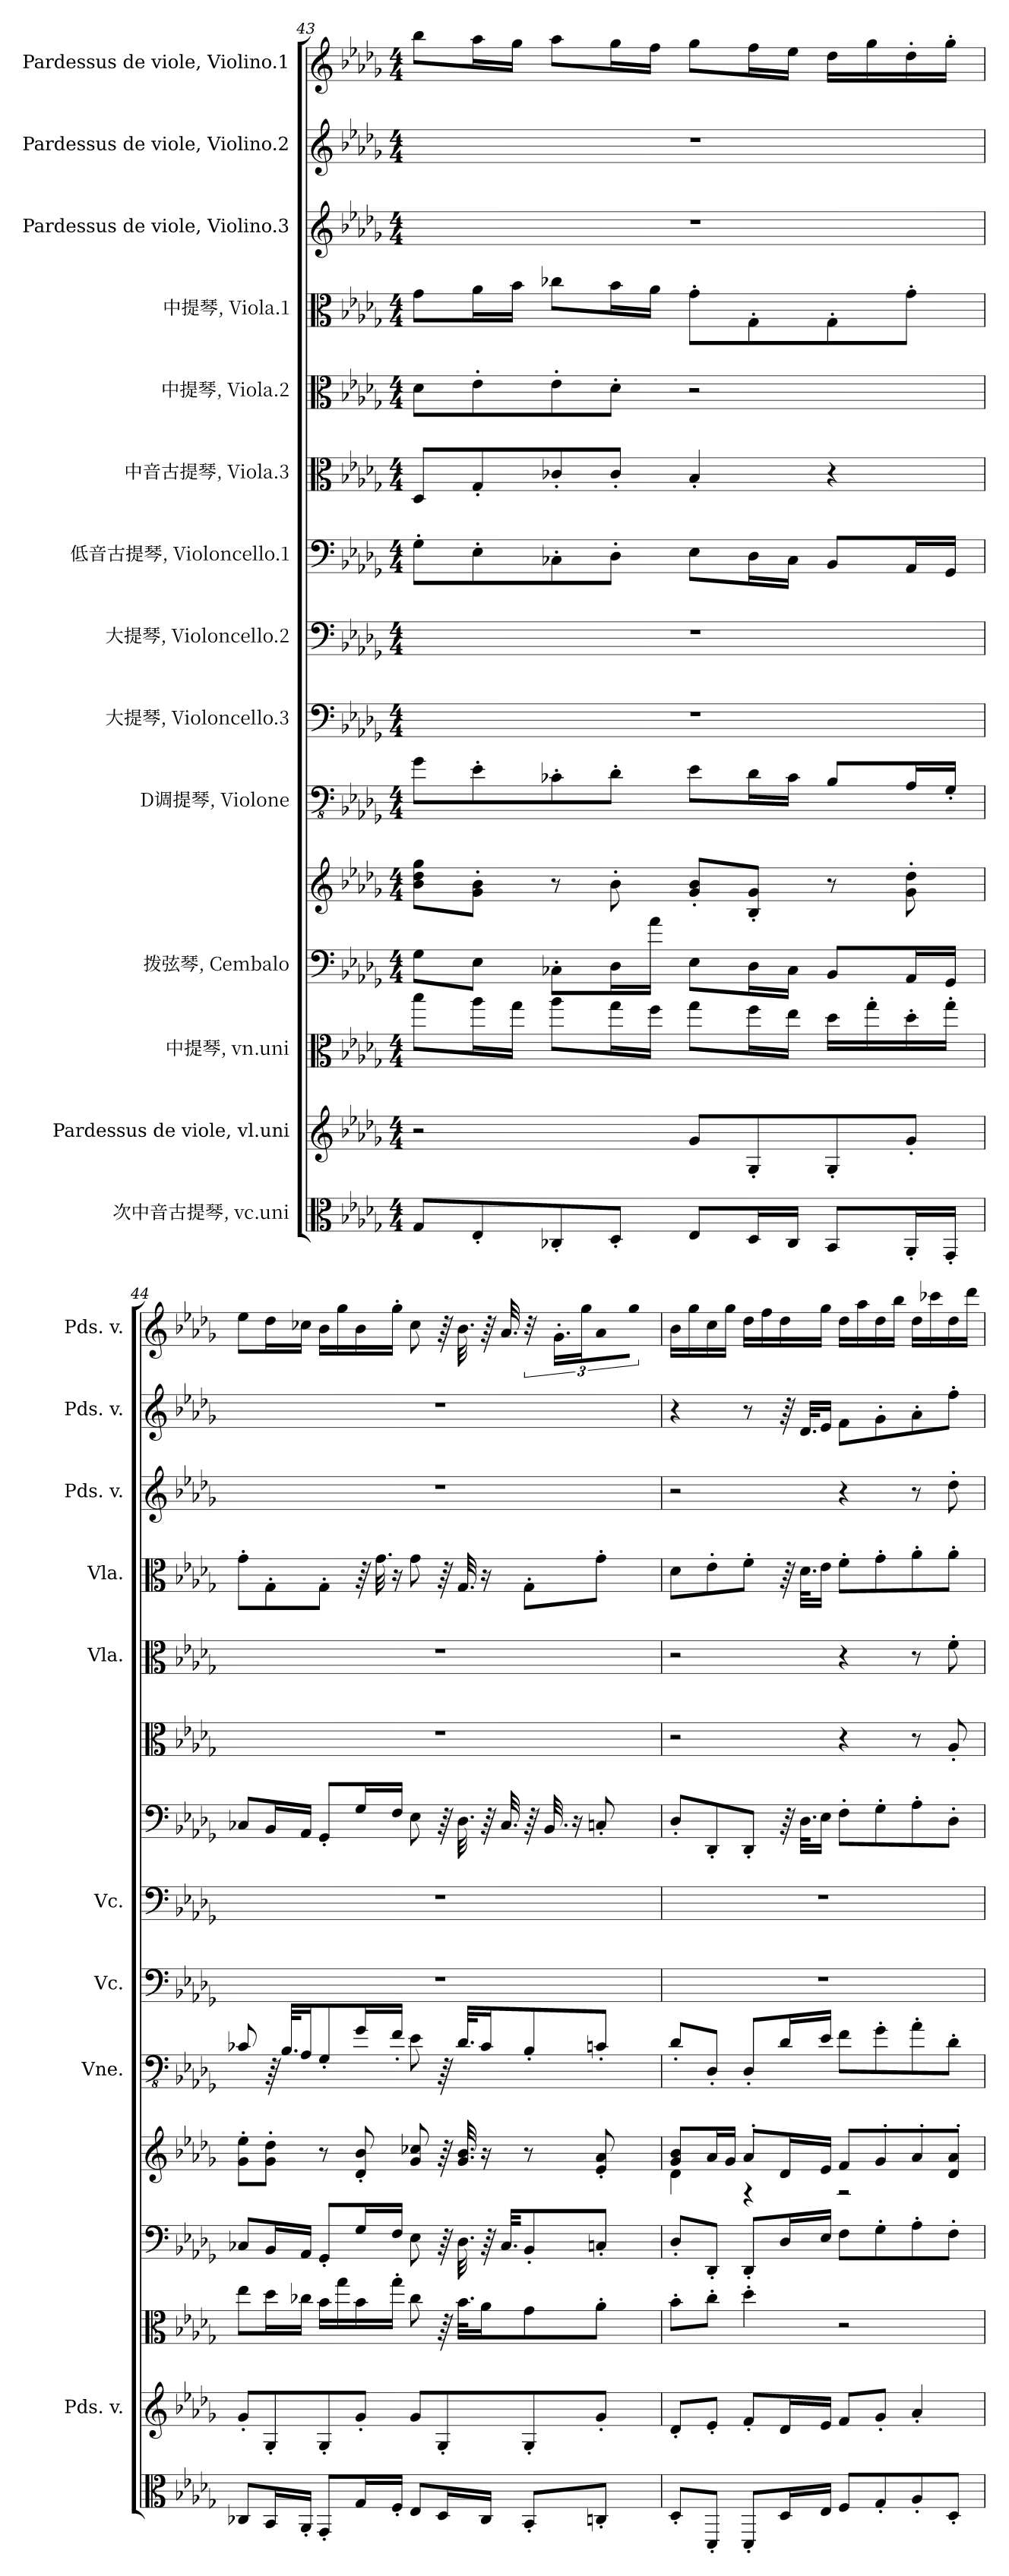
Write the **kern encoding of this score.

**kern	**kern	**kern	**kern	**kern	**kern	**kern	**kern	**kern	**kern	**kern	**kern	**kern	**kern	**kern
*part14	*part13	*part12	*part11	*part11	*part10	*part9	*part8	*part7	*part6	*part5	*part4	*part3	*part2	*part1
*staff15	*staff14	*staff13	*staff12	*staff11	*staff10	*staff9	*staff8	*staff7	*staff6	*staff5	*staff4	*staff3	*staff2	*staff1
*I"次中音古提琴, vc.uni	*I"Pardessus de viole, vl.uni	*I"中提琴, vn.uni	*I"拨弦琴, Cembalo	*	*I"D调提琴, Violone	*I"大提琴, Violoncello.3	*I"大提琴, Violoncello.2	*I"低音古提琴, Violoncello.1	*I"中音古提琴, Viola.3	*I"中提琴, Viola.2	*I"中提琴, Viola.1	*I"Pardessus de viole, Violino.3	*I"Pardessus de viole, Violino.2	*I"Pardessus de viole, Violino.1
*	*I'Pds. v.	*	*	*	*I'Vne.	*I'Vc.	*I'Vc.	*	*	*I'Vla.	*I'Vla.	*I'Pds. v.	*I'Pds. v.	*I'Pds. v.
!!LO:PB:g=z
*clefC3	*clefG2	*clefC3	*clefF4	*clefG2	*clefFv4	*clefF4	*clefF4	*clefF4	*clefC3	*clefC3	*clefC3	*clefG2	*clefG2	*clefG2
*	*	*	*	*	*ITrd7c12	*	*	*	*	*	*	*	*	*
*k[b-e-a-d-g-]	*k[b-e-a-d-g-]	*k[b-e-a-d-g-]	*k[b-e-a-d-g-]	*k[b-e-a-d-g-]	*k[b-e-a-d-g-]	*k[b-e-a-d-g-]	*k[b-e-a-d-g-]	*k[b-e-a-d-g-]	*k[b-e-a-d-g-]	*k[b-e-a-d-g-]	*k[b-e-a-d-g-]	*k[b-e-a-d-g-]	*k[b-e-a-d-g-]	*k[b-e-a-d-g-]
*M4/4	*M4/4	*M4/4	*M4/4	*M4/4	*M4/4	*M4/4	*M4/4	*M4/4	*M4/4	*M4/4	*M4/4	*M4/4	*M4/4	*M4/4
=43	=43	=43	=43	=43	=43	=43	=43	=43	=43	=43	=43	=43	=43	=43
8G-/L	2r	8bb-\L	8G-\L	8b-\ 8dd-\ 8gg-\L	8GG-\L	1r	1r	8G-'\L	8D-/L	8d-\L	8g-\L	1r	1r	8bb-\L
8E-'/	.	16aa-\L	8E-\J	8g-\' 8b-\'J	8EE-'\	.	.	8E-'\	8G-'/	8e-'\	16a-\L	.	.	16aa-\L
.	.	16gg-\JJ	.	.	.	.	.	.	.	.	16b-\JJ	.	.	16gg-\JJ
8C-X'/	.	8aa-\L	8C-X'\L	8r	8CC-X'\	.	.	8C-X'\	8c-X'/	8e-'\	8cc-X\L	.	.	8aa-\L
8D-'/J	.	16gg-\L	16D-\L	8b-'\	8DD-'\J	.	.	8D-'\J	8c-'/J	8d-'\J	16b-\L	.	.	16gg-\L
.	.	16ff\JJ	16a-\JJ	.	.	.	.	.	.	.	16a-\JJ	.	.	16ff\JJ
8E-/L	8g-/L	8gg-\L	8E-\L	8g-/' 8b-/'L	8EE-\L	.	.	8E-\L	4B-'/	2r	8g-'\L	.	.	8gg-\L
16D-/L	8G-'/	16ff\L	16D-\L	8B-/' 8g-/'J	16DD-\L	.	.	16D-\L	.	.	8G-'\	.	.	16ff\L
16C-/JJ	.	16ee-\JJ	16C-\JJ	.	16CC-\JJ	.	.	16C-\JJ	.	.	.	.	.	16ee-\JJ
8BB-/L	8G-'/	16dd-\LL	8BB-/L	8r	8BBB-/L	.	.	8BB-/L	4r	.	8G-'\	.	.	16dd-\LL
.	.	16gg-'\	.	.	.	.	.	.	.	.	.	.	.	16gg-\
16AA-'/L	8g-'/J	16dd-'\	16AA-/L	8g-\' 8dd-\'	16AAA-/L	.	.	16AA-/L	.	.	8g-'\J	.	.	16dd-'\
16GG-'/JJ	.	16gg-'\JJ	16GG-/JJ	.	16GGG-'/JJ	.	.	16GG-/JJ	.	.	.	.	.	16gg-'\JJ
!!LO:PB:g=z
=44	=44	=44	=44	=44	=44	=44	=44	=44	=44	=44	=44	=44	=44	=44
8C-X/L	8g-'/L	8ee-\L	8C-X/L	8g-\' 8ee-\'L	8CC-X/	1r	1r	8C-X/L	1r	1r	8g-'\L	1r	1r	8ee-\L
16BB-/L	8G-'/	16dd-\L	16BB-/L	8g-\' 8dd-\'J	64r	.	.	16BB-/L	.	.	8G-'\	.	.	16dd-\L
.	.	.	.	.	32.BBB-/KLL	.	.	.	.	.	.	.	.	.
16AA-'/JJ	.	16cc-X\JJ	16AA-/JJ	.	16AAA-/J	.	.	16AA-/JJ	.	.	.	.	.	16cc-X\JJ
8GG-'/L	8G-'/	16b-\LL	8GG-'/L	8r	8GGG-'/	.	.	8GG-'/L	.	.	8G-'\J	.	.	16b-\LL
.	.	16gg-\	.	.	.	.	.	.	.	.	.	.	.	16gg-\
16G-/L	8g-'/J	16b-\	16G-/L	8d-/' 8b-/'	16GG-/L	.	.	16G-/L	.	.	64r	.	.	16b-\
.	.	.	.	.	.	.	.	.	.	.	32.g-\	.	.	.
16F'/JJ	.	16gg-'\JJ	16F/JJ	.	16FF'/JJ	.	.	16F/JJ	.	.	16r	.	.	16gg-'\JJ
8E-/L	8g-/L	8cc-\	8E-\	8g-/ 8cc-X/	8EE-\	.	.	8E-\	.	.	8g-\	.	.	8cc-\
16D-/L	8G-'/	64r	64r	64r	64r	.	.	64r	.	.	64r	.	.	64r
.	.	32.b-\KLL	32.D-\	32.g-/ 32.b-/	32.DD-/KLL	.	.	32.D-\	.	.	32.G-/	.	.	32.b-\
16C-/JJ	.	16a-\J	64r	16r	16CC-/J	.	.	64r	.	.	16r	.	.	64r
.	.	.	32.C-/KKL	.	.	.	.	32.C-/	.	.	.	.	.	32.a-/
8BB-'/L	8G-'/	8g-\	8BB-'/	8r	8BBB-'/	.	.	64r	.	.	8G-'\L	.	.	48r
.	.	.	.	.	.	.	.	32.BB-/	.	.	.	.	.	.
.	.	.	.	.	.	.	.	.	.	.	.	.	.	24.g-'\LL
.	.	.	.	.	.	.	.	16r	.	.	.	.	.	.
.	.	.	.	.	.	.	.	.	.	.	.	.	.	24gg-\
8Cn'/J	8g-'/J	8a-'\J	8Cn'/J	8e-/' 8a-/'	8CCn'/J	.	.	8Cn'/	.	.	8g-'\J	.	.	16a-\
.	.	.	.	.	.	.	.	.	.	.	.	.	.	16gg-\JJ
!!LO:PB:g=z
=45	=45	=45	=45	=45	=45	=45	=45	=45	=45	=45	=45	=45	=45	=45
*	*	*	*	*^	*	*	*	*	*	*	*	*	*	*
8D-'/L	8d-'/L	8b-'\L	8D-'/L	8g-/ 8b-/L	4d-\	8DD-'/L	1r	1r	8D-'/L	2r	2r	8d-\L	2r	4r	16b-\LL
.	.	.	.	.	.	.	.	.	.	.	.	.	.	.	16gg-\
8DD-'/J	8e-'/J	8cc'\J	8DD-'/J	16a-/L	.	8DDD-'/J	.	.	8DD-'/	.	.	8e-'\	.	.	16cc\
.	.	.	.	16g-/JJ	.	.	.	.	.	.	.	.	.	.	16gg-\JJ
8DD-'/L	8f'/L	4dd-'\	8DD-'/L	8a-'/L	4r	8DDD-'/L	.	.	8DD-'/J	.	.	8f'\J	.	8r	16dd-\LL
.	.	.	.	.	.	.	.	.	.	.	.	.	.	.	16ff\
16D-/L	16d-/L	.	16D-/L	16d-/L	.	16DD-/L	.	.	64r	.	.	64r	.	64r	16dd-\
.	.	.	.	.	.	.	.	.	32.D-\KLL	.	.	32.d-\KLL	.	32.d-/KLL	.
16E-/JJ	16e-/JJ	.	16E-/JJ	16e-/JJ	.	16EE-/JJ	.	.	16E-\JJ	.	.	16e-\JJ	.	16e-/JJ	16gg-\JJ
8F/L	8f/L	2r	8F\L	8f/L	2r	8FF\L	.	.	8F'\L	4r	4r	8f'\L	4r	8f\L	16dd-\LL
.	.	.	.	.	.	.	.	.	.	.	.	.	.	.	16aa-\
8G-'/	8g-'/J	.	8G-'\	8g-'/	.	8GG-'\	.	.	8G-'\	.	.	8g-'\	.	8g-'\	16dd-\
.	.	.	.	.	.	.	.	.	.	.	.	.	.	.	16bb-\JJ
8A-'/	4a-'/	.	8A-'\	8a-'/	.	8AA-'\	.	.	8A-'\	8r	8r	8a-'\	8r	8a-'\	16dd-\LL
.	.	.	.	.	.	.	.	.	.	.	.	.	.	.	16ccc-X\
8D-'/J	.	.	8F'\J	8d-/' 8a-/'J	.	8DD-'\J	.	.	8D-'\J	8A-'/	8f'\	8a-'\J	8dd-'\	8ff'\J	16dd-\
.	.	.	.	.	.	.	.	.	.	.	.	.	.	.	16ddd-\JJ
*	*	*	*	*v	*v	*	*	*	*	*	*	*	*	*	*
=	=	=	=	=	=	=	=	=	=	=	=	=	=	=
*-	*-	*-	*-	*-	*-	*-	*-	*-	*-	*-	*-	*-	*-	*-
